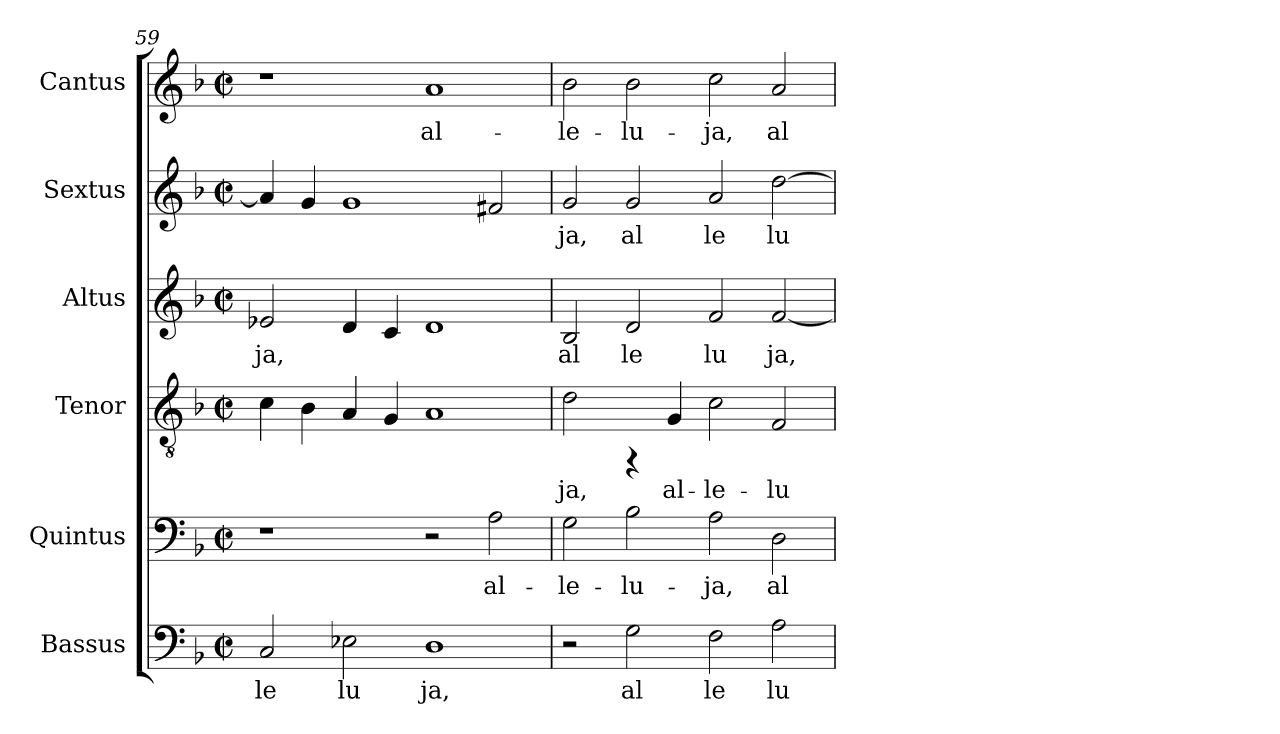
**kern	**text	**kern	**text	**kern	**text	**kern	**text	**kern	**text	**kern	**text
*part6	*part6	*part5	*part5	*part4	*part4	*part3	*part3	*part2	*part2	*part1	*part1
*staff6	*staff6	*staff5	*staff5	*staff4	*staff4	*staff3	*staff3	*staff2	*staff2	*staff1	*staff1
*I"Bassus	*	*I"Quintus	*	*I"Tenor	*	*I"Altus	*	*I"Sextus	*	*I"Cantus	*
*clefF4	*	*clefF4	*	*clefGv2	*	*clefG2	*	*clefG2	*	*clefG2	*
*k[b-]	*	*k[b-]	*	*k[b-]	*	*k[b-]	*	*k[b-]	*	*k[b-]	*
*F:	*	*F:	*	*F:	*	*F:	*	*F:	*	*F:	*
*M2/2	*	*M2/2	*	*M2/2	*	*M2/2	*	*M2/2	*	*M2/2	*
*met(c|)	*	*met(c|)	*	*met(c|)	*	*met(c|)	*	*met(c|)	*	*met(c|)	*
=59	=59	=59	=59	=59	=59	=59	=59	=59	=59	=59	=59
!	!LO:LY:b	!	!	!	!LO:LY:b	!	!LO:LY:b:cj	!	!LO:LY:b	!	!
2C/	le	1r	.	4c\	--	2e-X/	ja,	4a/]	--	1r	.
!	!	!	!	!	!LO:LY:b	!	!	!	!LO:LY:b	!	!
.	.	.	.	4B-\	--	.	.	4g/	--	.	.
!	!LO:LY:b	!	!	!	!LO:LY:b	!	!LO:LY:b:cj	!	!LO:LY:b	!	!
2E-X\	lu	.	.	4A/	--	4d/	.	1g	--	.	.
!	!	!	!	!	!LO:LY:b	!	!LO:LY:b:cj	!	!	!	!
.	.	.	.	4G/	--	4c/	.	.	.	.	.
!	!LO:LY:b	!	!	!	!LO:LY:b	!	!LO:LY:b:cj	!	!	!	!LO:LY:b
1D	ja,	2r	.	1A	--	1d	.	.	.	1a	al-
!	!	!	!LO:LY:b:cj	!	!	!	!	!	!LO:LY:b	!	!
.	.	2A\	al-	.	.	.	.	2f#/	--	.	.
=60	=60	=60	=60	=60	=60	=60	=60	=60	=60	=60	=60
!	!	!	!LO:LY:b:cj	!	!LO:LY:b	!	!LO:LY:b:cj	!	!LO:LY:b	!	!LO:LY:b
2r	.	2G\	-le-	2d\	-ja,	2B-/	al	2g/	-ja,	2b-\	-le-
!	!LO:LY:b	!	!LO:LY:b:cj	!	!	!	!LO:LY:b:cj	!	!LO:LY:b	!	!LO:LY:b
2G\	al	2B-\	-lu-	4rFF	.	2d/	le	2g/	al	2b-\	-lu-
!	!	!	!	!	!LO:LY:b	!	!	!	!	!	!
.	.	.	.	4G/	al-	.	.	.	.	.	.
!	!LO:LY:b	!	!LO:LY:b:cj	!	!LO:LY:b	!	!LO:LY:b:cj	!	!LO:LY:b	!	!LO:LY:b
2F\	le	2A\	-ja,	2c\	-le-	2f/	lu	2a/	le	2cc\	-ja,
!	!LO:LY:b	!	!LO:LY:b:cj	!	!LO:LY:b	!	!LO:LY:b:cj	!	!LO:LY:b	!	!LO:LY:b
2A\	lu	2D\	al-	2F/	-lu-	[<2f/	ja,	[>2dd\	lu	2a/	al-
=	=	=	=	=	=	=	=	=	=	=	=
*-	*-	*-	*-	*-	*-	*-	*-	*-	*-	*-	*-
